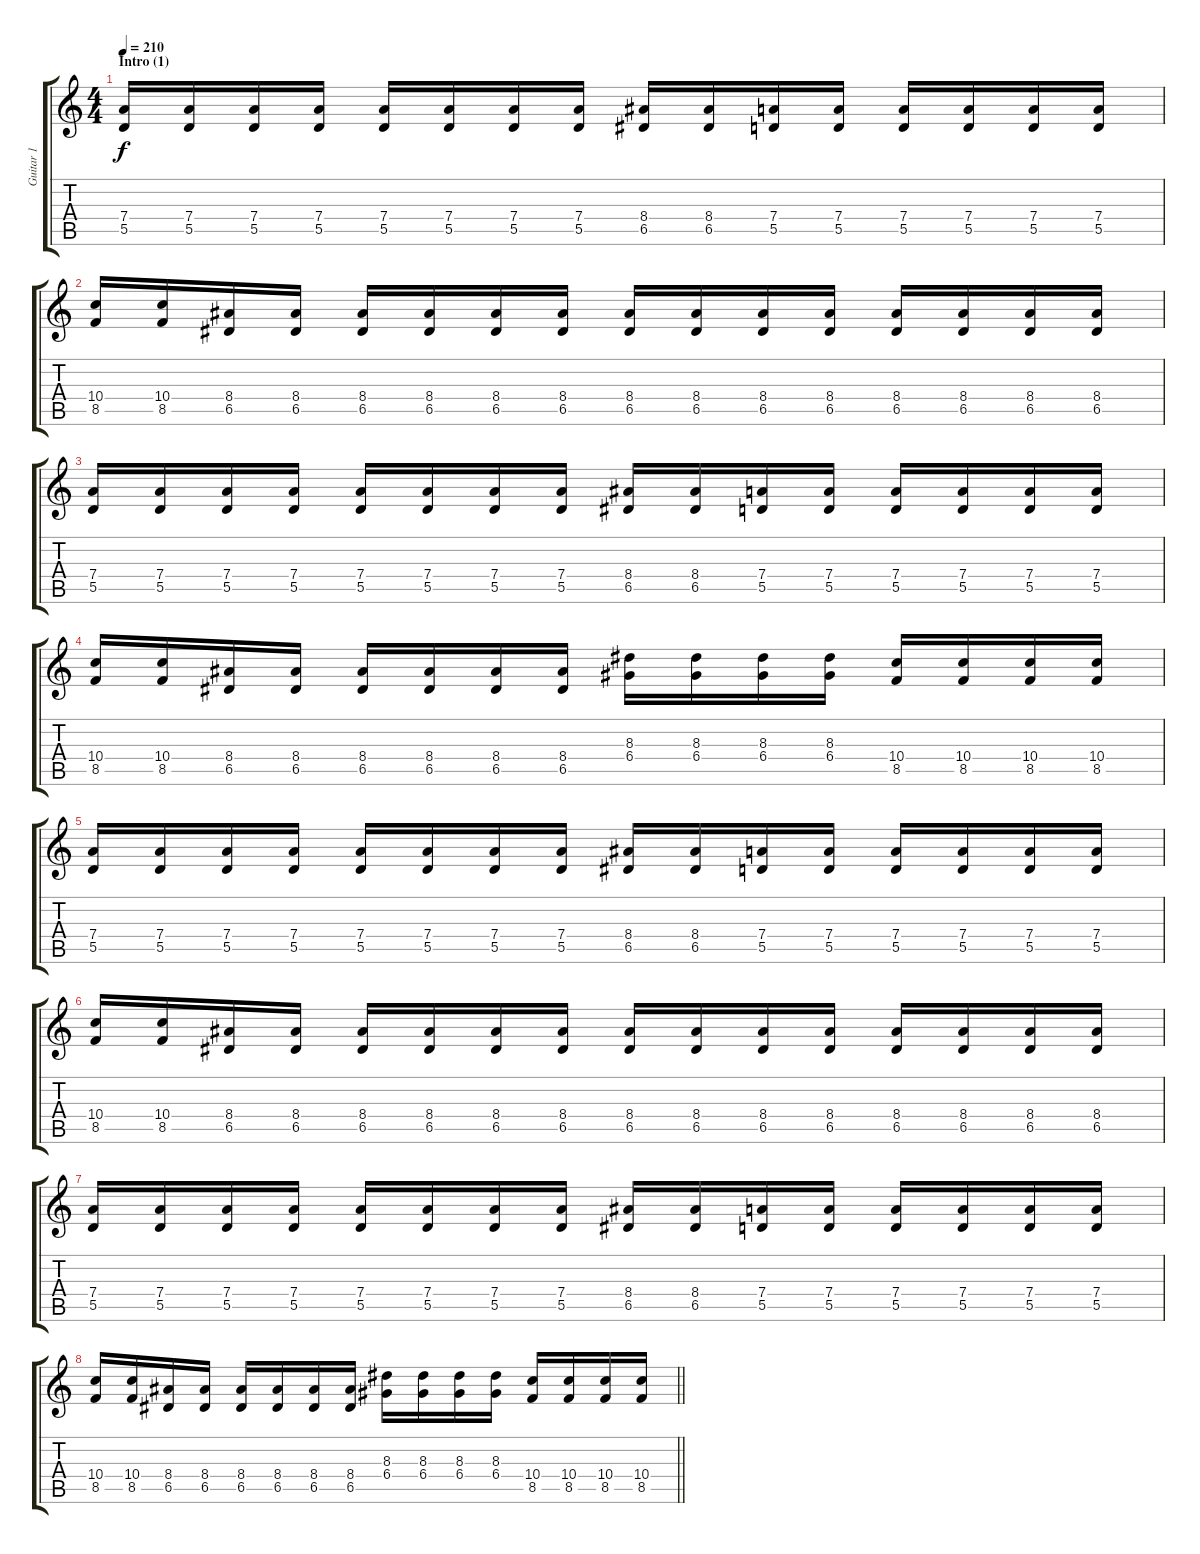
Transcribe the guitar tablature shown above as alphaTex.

\track ("Guitar 1" "Guitar 1") {instrument distortionguitar}
\staff {score tabs}
\tuning (E4 B3 G3 D3 A2 E2) {hide}
\ts (4 4)
\section ("" "Intro (1)")
\tempo 210
\clef g2
\ks c
(7.4 5.5).16{dy f instrument distortionguitar} (7.4 5.5).16 (7.4 5.5).16 (7.4 5.5).16 (7.4 5.5).16 (7.4 5.5).16 (7.4 5.5).16 (7.4 5.5).16 (8.4 6.5).16 (8.4 6.5).16 (7.4 5.5).16 (7.4 5.5).16 (7.4 5.5).16 (7.4 5.5).16 (7.4 5.5).16 (7.4 5.5).16 |
(10.4 8.5).16 (10.4 8.5).16 (8.4 6.5).16 (8.4 6.5).16 (8.4 6.5).16 (8.4 6.5).16 (8.4 6.5).16 (8.4 6.5).16 (8.4 6.5).16 (8.4 6.5).16 (8.4 6.5).16 (8.4 6.5).16 (8.4 6.5).16 (8.4 6.5).16 (8.4 6.5).16 (8.4 6.5).16 |
(7.4 5.5).16 (7.4 5.5).16 (7.4 5.5).16 (7.4 5.5).16 (7.4 5.5).16 (7.4 5.5).16 (7.4 5.5).16 (7.4 5.5).16 (8.4 6.5).16 (8.4 6.5).16 (7.4 5.5).16 (7.4 5.5).16 (7.4 5.5).16 (7.4 5.5).16 (7.4 5.5).16 (7.4 5.5).16 |
(10.4 8.5).16 (10.4 8.5).16 (8.4 6.5).16 (8.4 6.5).16 (8.4 6.5).16 (8.4 6.5).16 (8.4 6.5).16 (8.4 6.5).16 (8.3 6.4).16 (8.3 6.4).16 (8.3 6.4).16 (8.3 6.4).16 (10.4 8.5).16 (10.4 8.5).16 (10.4 8.5).16 (10.4 8.5).16 |
(7.4 5.5).16 (7.4 5.5).16 (7.4 5.5).16 (7.4 5.5).16 (7.4 5.5).16 (7.4 5.5).16 (7.4 5.5).16 (7.4 5.5).16 (8.4 6.5).16 (8.4 6.5).16 (7.4 5.5).16 (7.4 5.5).16 (7.4 5.5).16 (7.4 5.5).16 (7.4 5.5).16 (7.4 5.5).16 |
(10.4 8.5).16 (10.4 8.5).16 (8.4 6.5).16 (8.4 6.5).16 (8.4 6.5).16 (8.4 6.5).16 (8.4 6.5).16 (8.4 6.5).16 (8.4 6.5).16 (8.4 6.5).16 (8.4 6.5).16 (8.4 6.5).16 (8.4 6.5).16 (8.4 6.5).16 (8.4 6.5).16 (8.4 6.5).16 |
(7.4 5.5).16 (7.4 5.5).16 (7.4 5.5).16 (7.4 5.5).16 (7.4 5.5).16 (7.4 5.5).16 (7.4 5.5).16 (7.4 5.5).16 (8.4 6.5).16 (8.4 6.5).16 (7.4 5.5).16 (7.4 5.5).16 (7.4 5.5).16 (7.4 5.5).16 (7.4 5.5).16 (7.4 5.5).16 |
\barLineRight lightlight
(10.4 8.5).16 (10.4 8.5).16 (8.4 6.5).16 (8.4 6.5).16 (8.4 6.5).16 (8.4 6.5).16 (8.4 6.5).16 (8.4 6.5).16 (8.3 6.4).16 (8.3 6.4).16 (8.3 6.4).16 (8.3 6.4).16 (10.4 8.5).16 (10.4 8.5).16 (10.4 8.5).16 (10.4 8.5).16
